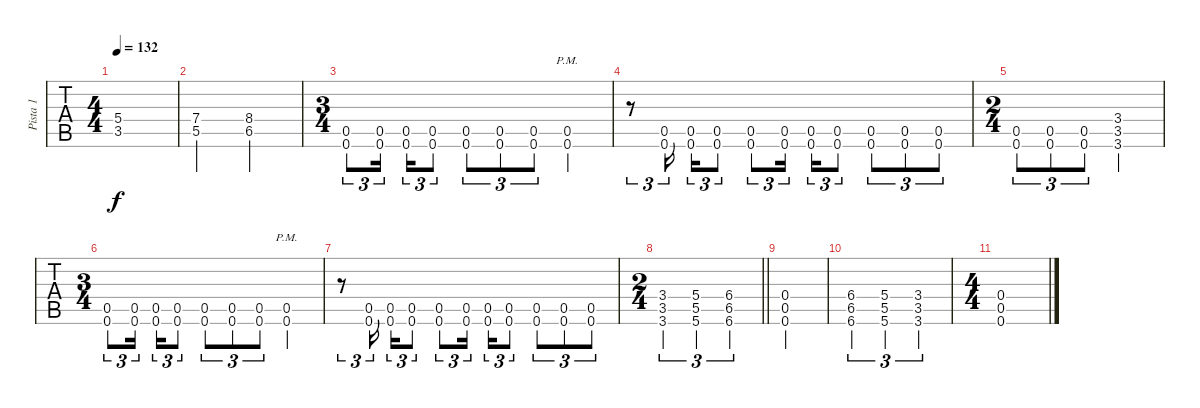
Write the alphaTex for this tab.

\track ("Pista 1" "Pista 1") {instrument distortionguitar}
\staff {tabs}
\tuning (D4 A3 F3 C3 G2 C2) {hide}
\ts (4 4)
\tempo 132
\clef g2
\ks c
(5.4 3.5).1{dy f} |
(7.4 5.5).2 (8.4 6.5).2 |
\ts (3 4)
(0.5 0.6).8{tu (3 2)} (0.5 0.6).16{tu (3 2) beam splitsecondary} (0.5 0.6).16{tu (3 2)} (0.5 0.6).8{tu (3 2)} (0.5 0.6).8{tu (3 2)} (0.5 0.6).8{tu (3 2)} (0.5 0.6).8{tu (3 2)} (0.5{pm} 0.6{pm}).4 |
r.8{tu (3 2)} (0.5 0.6).16{tu (3 2) beam splitsecondary} (0.5 0.6).16{tu (3 2)} (0.5 0.6).8{tu (3 2)} (0.5 0.6).8{tu (3 2)} (0.5 0.6).16{tu (3 2) beam splitsecondary} (0.5 0.6).16{tu (3 2)} (0.5 0.6).8{tu (3 2)} (0.5 0.6).8{tu (3 2)} (0.5 0.6).8{tu (3 2)} (0.5 0.6).8{tu (3 2)} |
\ts (2 4)
(0.5 0.6).8{tu (3 2)} (0.5 0.6).8{tu (3 2)} (0.5 0.6).8{tu (3 2)} (3.4 3.5 3.6).4 |
\ts (3 4)
(0.5 0.6).8{tu (3 2)} (0.5 0.6).16{tu (3 2) beam splitsecondary} (0.5 0.6).16{tu (3 2)} (0.5 0.6).8{tu (3 2)} (0.5 0.6).8{tu (3 2)} (0.5 0.6).8{tu (3 2)} (0.5 0.6).8{tu (3 2)} (0.5{pm} 0.6{pm}).4 |
r.8{tu (3 2)} (0.5 0.6).16{tu (3 2) beam splitsecondary} (0.5 0.6).16{tu (3 2)} (0.5 0.6).8{tu (3 2)} (0.5 0.6).8{tu (3 2)} (0.5 0.6).16{tu (3 2) beam splitsecondary} (0.5 0.6).16{tu (3 2)} (0.5 0.6).8{tu (3 2)} (0.5 0.6).8{tu (3 2)} (0.5 0.6).8{tu (3 2)} (0.5 0.6).8{tu (3 2)} |
\ts (2 4)
\barLineRight lightlight
(3.4 3.5 3.6).4{tu (3 2)} (5.4 5.5 5.6).4{tu (3 2)} (6.4 6.5 6.6).4{tu (3 2)} |
(0.4 0.5 0.6).2 |
(6.4 6.5 6.6).4{tu (3 2)} (5.4 5.5 5.6).4{tu (3 2)} (3.4 3.5 3.6).4{tu (3 2)} |
\ts (4 4)
(0.4 0.5 0.6).1
